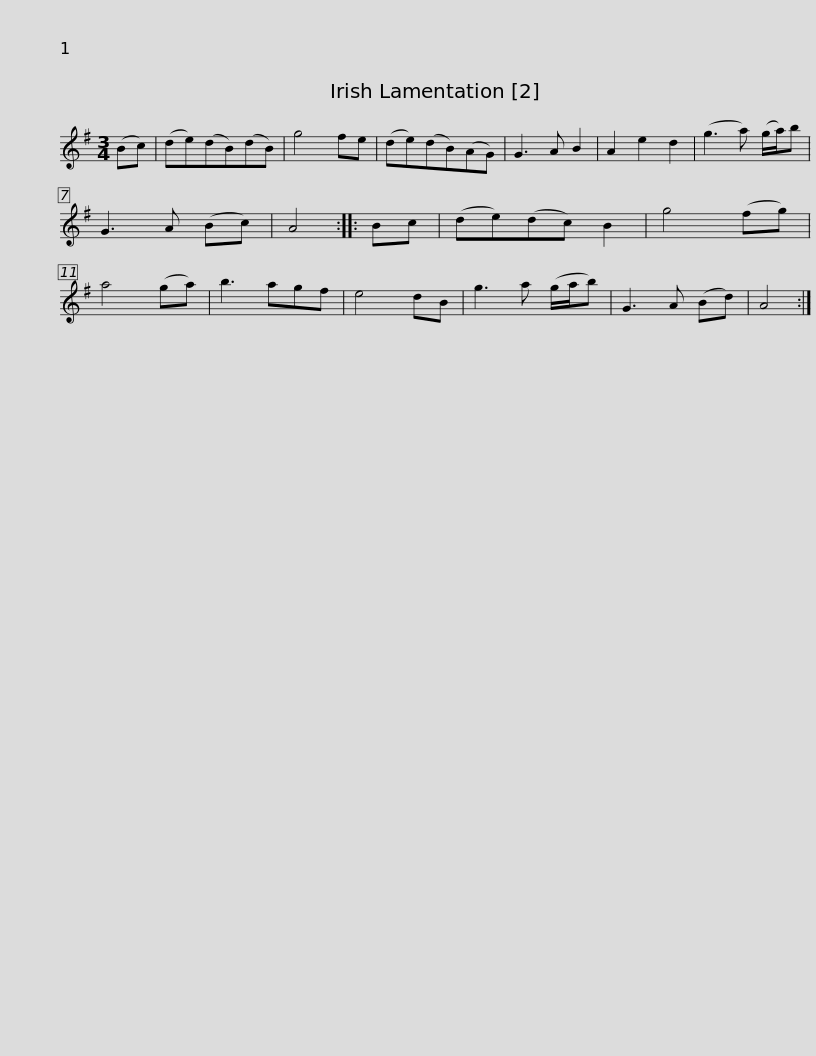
X:1
L:1/8
M:3/4
I:linebreak $
K:G
V:1 treble
V:1
 (Bc) | (de)(dB)(dB) | g4 fe | (de)(dB)(AG) | G3 A B2 | %5
 A2 e2 d2 | (g3 a) (g/a/)b | G3 A (Bc) | A4 :: Bc |$ %10
 (de)(dc) B2 | g4 (fg) | a4 (ga) | b3 agf | e4 dB | %15
 g3 a (g/a/b) | G3 A (Bd) | A4 :| %18
